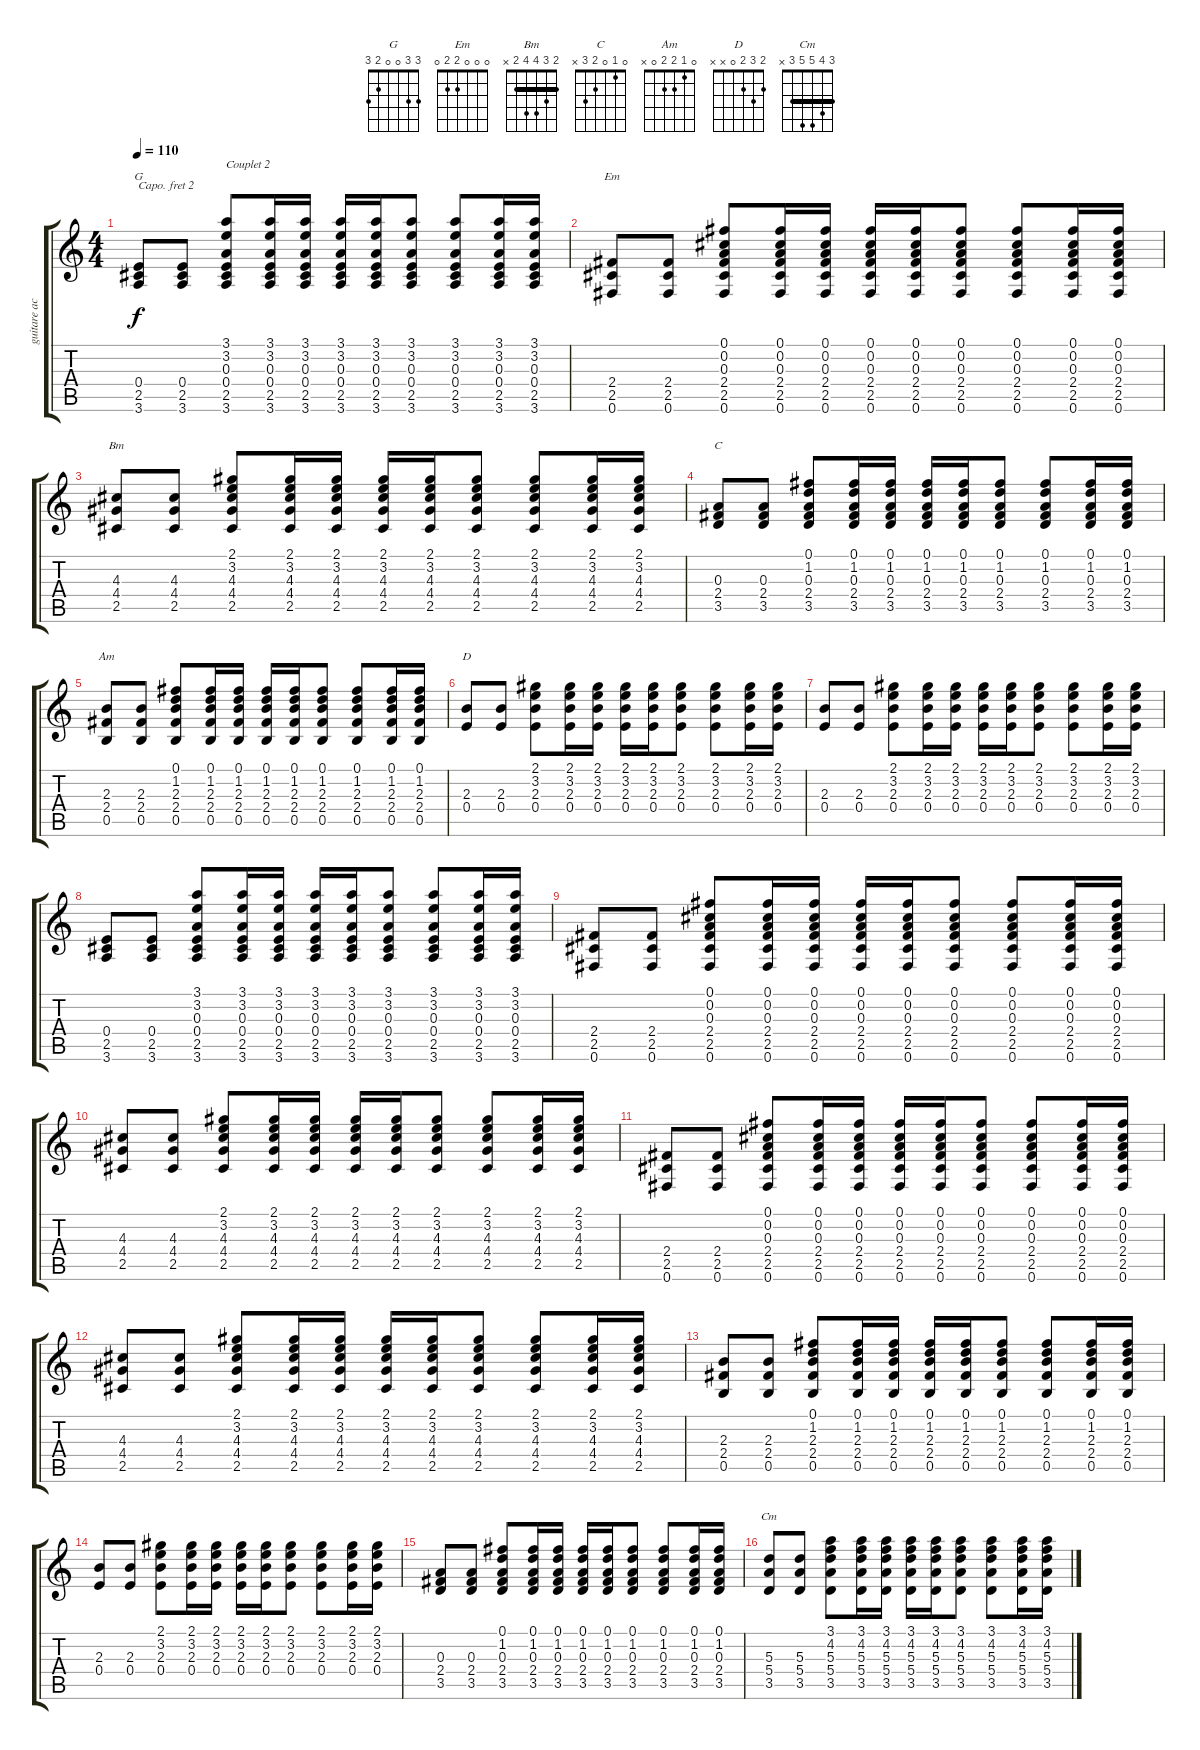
\track ("guitare acoustique" "guitare ac") {instrument acousticguitarnylon}
\staff {score tabs}
\capo 2
\tuning (E4 B3 G3 D3 A2 E2) {hide}
\chord ("G" 3 3 0 0 2 3)
\chord ("Em" 0 0 0 2 2 0)
\chord ("Bm" 2 3 4 4 2 x) {barre 2}
\chord ("C" 0 1 0 2 3 x)
\chord ("Am" 0 1 2 2 0 x)
\chord ("D" 2 3 2 0 x x)
\chord ("Cm" 3 4 5 5 3 x) {barre 3}
\ts (4 4)
\tempo 110
\clef g2
\ks c
(0.4 2.5 3.6).8{ch "G" dy f} (0.4 2.5 3.6).8 (3.1 3.2 0.3 0.4 2.5 3.6).8{txt "Couplet 2"} (3.1 3.2 0.3 0.4 2.5 3.6).16 (3.1 3.2 0.3 0.4 2.5 3.6).16 (3.1 3.2 0.3 0.4 2.5 3.6).16 (3.1 3.2 0.3 0.4 2.5 3.6).16 (3.1 3.2 0.3 0.4 2.5 3.6).8 (3.1 3.2 0.3 0.4 2.5 3.6).8 (3.1 3.2 0.3 0.4 2.5 3.6).16 (3.1 3.2 0.3 0.4 2.5 3.6).16 |
(2.4 2.5 0.6).8{ch "Em"} (2.4 2.5 0.6).8 (0.1 0.2 0.3 2.4 2.5 0.6).8 (0.1 0.2 0.3 2.4 2.5 0.6).16 (0.1 0.2 0.3 2.4 2.5 0.6).16 (0.1 0.2 0.3 2.4 2.5 0.6).16 (0.1 0.2 0.3 2.4 2.5 0.6).16 (0.1 0.2 0.3 2.4 2.5 0.6).8 (0.1 0.2 0.3 2.4 2.5 0.6).8 (0.1 0.2 0.3 2.4 2.5 0.6).16 (0.1 0.2 0.3 2.4 2.5 0.6).16 |
(4.3 4.4 2.5).8{ch "Bm"} (4.3 4.4 2.5).8 (2.1 3.2 4.3 4.4 2.5).8 (2.1 3.2 4.3 4.4 2.5).16 (2.1 3.2 4.3 4.4 2.5).16 (2.1 3.2 4.3 4.4 2.5).16 (2.1 3.2 4.3 4.4 2.5).16 (2.1 3.2 4.3 4.4 2.5).8 (2.1 3.2 4.3 4.4 2.5).8 (2.1 3.2 4.3 4.4 2.5).16 (2.1 3.2 4.3 4.4 2.5).16 |
(0.3 2.4 3.5).8{ch "C"} (0.3 2.4 3.5).8 (0.1 1.2 0.3 2.4 3.5).8 (0.1 1.2 0.3 2.4 3.5).16 (0.1 1.2 0.3 2.4 3.5).16 (0.1 1.2 0.3 2.4 3.5).16 (0.1 1.2 0.3 2.4 3.5).16 (0.1 1.2 0.3 2.4 3.5).8 (0.1 1.2 0.3 2.4 3.5).8 (0.1 1.2 0.3 2.4 3.5).16 (0.1 1.2 0.3 2.4 3.5).16 |
(2.3 2.4 0.5).8{ch "Am"} (2.3 2.4 0.5).8 (0.1 1.2 2.3 2.4 0.5).8 (0.1 1.2 2.3 2.4 0.5).16 (0.1 1.2 2.3 2.4 0.5).16 (0.1 1.2 2.3 2.4 0.5).16 (0.1 1.2 2.3 2.4 0.5).16 (0.1 1.2 2.3 2.4 0.5).8 (0.1 1.2 2.3 2.4 0.5).8 (0.1 1.2 2.3 2.4 0.5).16 (0.1 1.2 2.3 2.4 0.5).16 |
(2.3 0.4).8{ch "D"} (2.3 0.4).8 (2.1 3.2 2.3 0.4).8 (2.1 3.2 2.3 0.4).16 (2.1 3.2 2.3 0.4).16 (2.1 3.2 2.3 0.4).16 (2.1 3.2 2.3 0.4).16 (2.1 3.2 2.3 0.4).8 (2.1 3.2 2.3 0.4).8 (2.1 3.2 2.3 0.4).16 (2.1 3.2 2.3 0.4).16 |
(2.3 0.4).8 (2.3 0.4).8 (2.1 3.2 2.3 0.4).8 (2.1 3.2 2.3 0.4).16 (2.1 3.2 2.3 0.4).16 (2.1 3.2 2.3 0.4).16 (2.1 3.2 2.3 0.4).16 (2.1 3.2 2.3 0.4).8 (2.1 3.2 2.3 0.4).8 (2.1 3.2 2.3 0.4).16 (2.1 3.2 2.3 0.4).16 |
(0.4 2.5 3.6).8 (0.4 2.5 3.6).8 (3.1 3.2 0.3 0.4 2.5 3.6).8 (3.1 3.2 0.3 0.4 2.5 3.6).16 (3.1 3.2 0.3 0.4 2.5 3.6).16 (3.1 3.2 0.3 0.4 2.5 3.6).16 (3.1 3.2 0.3 0.4 2.5 3.6).16 (3.1 3.2 0.3 0.4 2.5 3.6).8 (3.1 3.2 0.3 0.4 2.5 3.6).8 (3.1 3.2 0.3 0.4 2.5 3.6).16 (3.1 3.2 0.3 0.4 2.5 3.6).16 |
(2.4 2.5 0.6).8 (2.4 2.5 0.6).8 (0.1 0.2 0.3 2.4 2.5 0.6).8 (0.1 0.2 0.3 2.4 2.5 0.6).16 (0.1 0.2 0.3 2.4 2.5 0.6).16 (0.1 0.2 0.3 2.4 2.5 0.6).16 (0.1 0.2 0.3 2.4 2.5 0.6).16 (0.1 0.2 0.3 2.4 2.5 0.6).8 (0.1 0.2 0.3 2.4 2.5 0.6).8 (0.1 0.2 0.3 2.4 2.5 0.6).16 (0.1 0.2 0.3 2.4 2.5 0.6).16 |
(4.3 4.4 2.5).8 (4.3 4.4 2.5).8 (2.1 3.2 4.3 4.4 2.5).8 (2.1 3.2 4.3 4.4 2.5).16 (2.1 3.2 4.3 4.4 2.5).16 (2.1 3.2 4.3 4.4 2.5).16 (2.1 3.2 4.3 4.4 2.5).16 (2.1 3.2 4.3 4.4 2.5).8 (2.1 3.2 4.3 4.4 2.5).8 (2.1 3.2 4.3 4.4 2.5).16 (2.1 3.2 4.3 4.4 2.5).16 |
(2.4 2.5 0.6).8 (2.4 2.5 0.6).8 (0.1 0.2 0.3 2.4 2.5 0.6).8 (0.1 0.2 0.3 2.4 2.5 0.6).16 (0.1 0.2 0.3 2.4 2.5 0.6).16 (0.1 0.2 0.3 2.4 2.5 0.6).16 (0.1 0.2 0.3 2.4 2.5 0.6).16 (0.1 0.2 0.3 2.4 2.5 0.6).8 (0.1 0.2 0.3 2.4 2.5 0.6).8 (0.1 0.2 0.3 2.4 2.5 0.6).16 (0.1 0.2 0.3 2.4 2.5 0.6).16 |
(4.3 4.4 2.5).8 (4.3 4.4 2.5).8 (2.1 3.2 4.3 4.4 2.5).8 (2.1 3.2 4.3 4.4 2.5).16 (2.1 3.2 4.3 4.4 2.5).16 (2.1 3.2 4.3 4.4 2.5).16 (2.1 3.2 4.3 4.4 2.5).16 (2.1 3.2 4.3 4.4 2.5).8 (2.1 3.2 4.3 4.4 2.5).8 (2.1 3.2 4.3 4.4 2.5).16 (2.1 3.2 4.3 4.4 2.5).16 |
(2.3 2.4 0.5).8 (2.3 2.4 0.5).8 (0.1 1.2 2.3 2.4 0.5).8 (0.1 1.2 2.3 2.4 0.5).16 (0.1 1.2 2.3 2.4 0.5).16 (0.1 1.2 2.3 2.4 0.5).16 (0.1 1.2 2.3 2.4 0.5).16 (0.1 1.2 2.3 2.4 0.5).8 (0.1 1.2 2.3 2.4 0.5).8 (0.1 1.2 2.3 2.4 0.5).16 (0.1 1.2 2.3 2.4 0.5).16 |
(2.3 0.4).8 (2.3 0.4).8 (2.1 3.2 2.3 0.4).8 (2.1 3.2 2.3 0.4).16 (2.1 3.2 2.3 0.4).16 (2.1 3.2 2.3 0.4).16 (2.1 3.2 2.3 0.4).16 (2.1 3.2 2.3 0.4).8 (2.1 3.2 2.3 0.4).8 (2.1 3.2 2.3 0.4).16 (2.1 3.2 2.3 0.4).16 |
(0.3 2.4 3.5).8 (0.3 2.4 3.5).8 (0.1 1.2 0.3 2.4 3.5).8 (0.1 1.2 0.3 2.4 3.5).16 (0.1 1.2 0.3 2.4 3.5).16 (0.1 1.2 0.3 2.4 3.5).16 (0.1 1.2 0.3 2.4 3.5).16 (0.1 1.2 0.3 2.4 3.5).8 (0.1 1.2 0.3 2.4 3.5).8 (0.1 1.2 0.3 2.4 3.5).16 (0.1 1.2 0.3 2.4 3.5).16 |
(5.3 5.4 3.5).8{ch "Cm"} (5.3 5.4 3.5).8 (3.1 4.2 5.3 5.4 3.5).8 (3.1 4.2 5.3 5.4 3.5).16 (3.1 4.2 5.3 5.4 3.5).16 (3.1 4.2 5.3 5.4 3.5).16 (3.1 4.2 5.3 5.4 3.5).16 (3.1 4.2 5.3 5.4 3.5).8 (3.1 4.2 5.3 5.4 3.5).8 (3.1 4.2 5.3 5.4 3.5).16 (3.1 4.2 5.3 5.4 3.5).16
